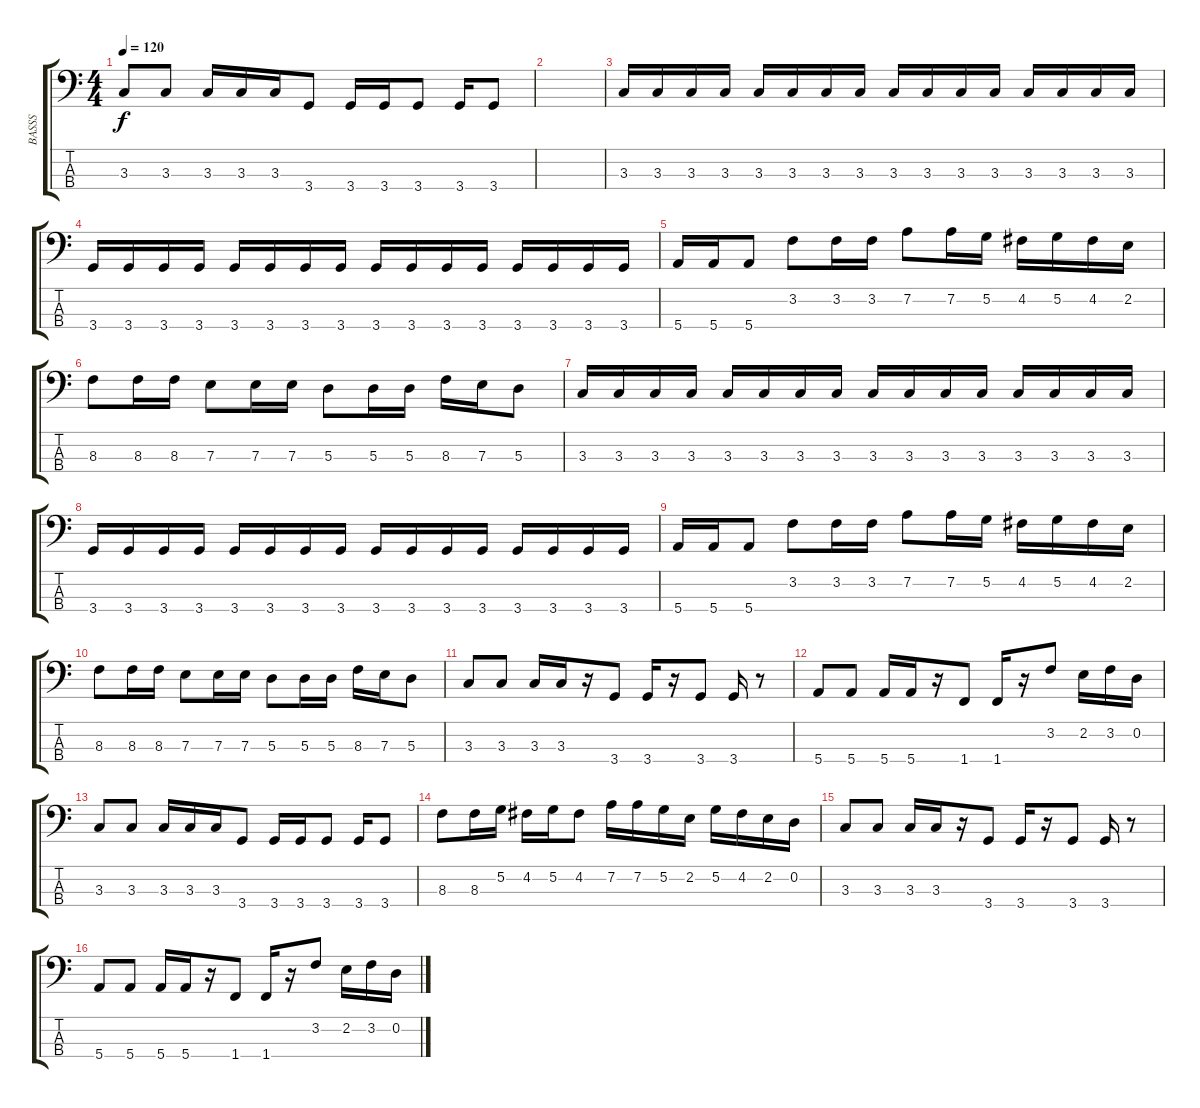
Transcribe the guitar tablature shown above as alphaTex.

\track ("BASSS" "BASSS") {instrument electricbassfinger}
\staff {score tabs}
\tuning (G2 D2 A1 E1) {hide}
\ts (4 4)
\tempo 120
\clef f4
\ks c
3.3.8{dy f} 3.3.8 3.3.16 3.3.16 3.3.16 3.4.8 3.4.16 3.4.16 3.4.8 3.4.16 3.4.8 |
|
3.3.16 3.3.16 3.3.16 3.3.16 3.3.16 3.3.16 3.3.16 3.3.16 3.3.16 3.3.16 3.3.16 3.3.16 3.3.16 3.3.16 3.3.16 3.3.16 |
3.4.16 3.4.16 3.4.16 3.4.16 3.4.16 3.4.16 3.4.16 3.4.16 3.4.16 3.4.16 3.4.16 3.4.16 3.4.16 3.4.16 3.4.16 3.4.16 |
5.4.16 5.4.16 5.4.8 3.2.8 3.2.16 3.2.16 7.2.8 7.2.16 5.2.16 4.2.16 5.2.16 4.2.16 2.2.16 |
8.3.8 8.3.16 8.3.16 7.3.8 7.3.16 7.3.16 5.3.8 5.3.16 5.3.16 8.3.16 7.3.16 5.3.8 |
3.3.16 3.3.16 3.3.16 3.3.16 3.3.16 3.3.16 3.3.16 3.3.16 3.3.16 3.3.16 3.3.16 3.3.16 3.3.16 3.3.16 3.3.16 3.3.16 |
3.4.16 3.4.16 3.4.16 3.4.16 3.4.16 3.4.16 3.4.16 3.4.16 3.4.16 3.4.16 3.4.16 3.4.16 3.4.16 3.4.16 3.4.16 3.4.16 |
5.4.16 5.4.16 5.4.8 3.2.8 3.2.16 3.2.16 7.2.8 7.2.16 5.2.16 4.2.16 5.2.16 4.2.16 2.2.16 |
8.3.8 8.3.16 8.3.16 7.3.8 7.3.16 7.3.16 5.3.8 5.3.16 5.3.16 8.3.16 7.3.16 5.3.8 |
3.3.8 3.3.8 3.3.16 3.3.16 r.16 3.4.8 3.4.16 r.16 3.4.8 3.4.16 r.8 |
5.4.8 5.4.8 5.4.16 5.4.16 r.16 1.4.8 1.4.16 r.16 3.2.8 2.2.16 3.2.16 0.2.16 |
3.3.8 3.3.8 3.3.16 3.3.16 3.3.16 3.4.8 3.4.16 3.4.16 3.4.8 3.4.16 3.4.8 |
8.3.8 8.3.16 5.2.16 4.2.16 5.2.16 4.2.8 7.2.16 7.2.16 5.2.16 2.2.16 5.2.16 4.2.16 2.2.16 0.2.16 |
3.3.8 3.3.8 3.3.16 3.3.16 r.16 3.4.8 3.4.16 r.16 3.4.8 3.4.16 r.8 |
5.4.8 5.4.8 5.4.16 5.4.16 r.16 1.4.8 1.4.16 r.16 3.2.8 2.2.16 3.2.16 0.2.16
